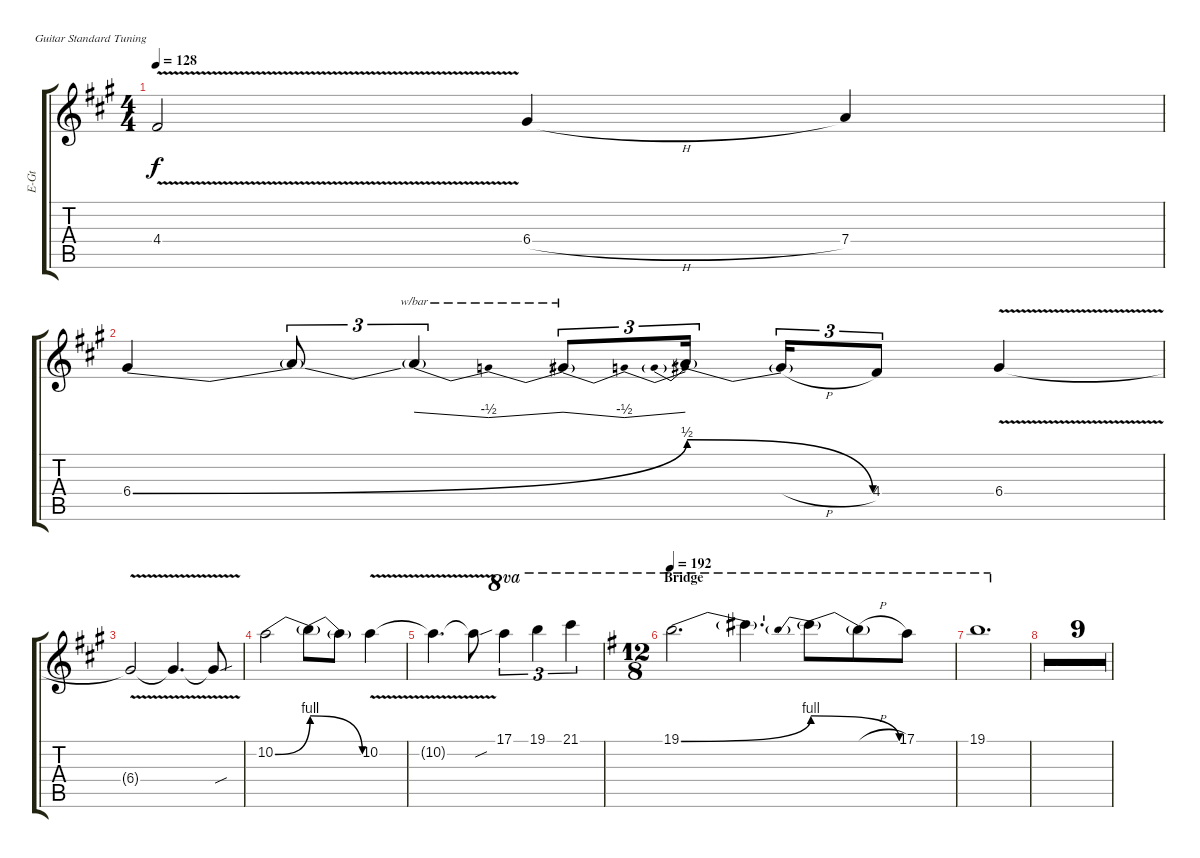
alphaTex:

\defaultSystemsLayout 4
\bracketExtendMode groupsimilarinstruments
\otherSystemsTrackNameOrientation horizontal
\track ("Lead Guitar" "E-Gt") {multiBarRest instrument distortionguitar}
\staff {score tabs}
\tuning (E4 B3 G3 D3 A2 E2)
\ts (4 4)
\tempo 128
\clef g2
\ks a
4.4{v t acc #}.2{dy f} 6.4{h acc #}.4 7.4{acc forcenatural}.4 |
6.4{be (bend 0 0 14.399999999999999 2) acc #}.4 6.4{t}.8{tu (3 2)} 6.4{t}.4{tu (3 2) tbe (dip default 0 0 13.799999999999999 -2 15 -2 30 0)} 6.4{t acc #}.8{tu (3 2) tbe (dip default 0 0 13.799999999999999 -2 15 -2 30 0)} 6.4{be (prebendrelease 0 2 59.4 0) t}.16{tu (3 2)} 6.4{h t acc #}.16{tu (3 2)} 4.4{acc #}.8{tu (3 2)} 6.4{v acc #}.4 |
6.4{v t acc #}.2 6.4{v t acc #}.4{d} 6.4{v sou t acc #}.8 |
10.2{be (bend 0 0 15 4) acc forcenatural}.2 10.2{be (release 0 4 30 0) t}.8 10.2{t acc forcenatural}.8 10.2{v acc forcenatural}.4 |
10.2{v t acc forcenatural}.4{d} 10.2{v sou t acc forcenatural}.8 17.1{acc forcenatural}.4{tu (3 2) ot 8va} 19.1{acc forcenatural}.4{tu (3 2) ot 8va} 21.1{acc #}.4{tu (3 2) ot 8va} |
\ts (12 8)
\beaming (8 3 3 3 3)
\section ("" "Bridge")
\tempo 192
\ks g
19.1{be (bend 0 0 15 4) acc forcenatural}.2{d ot 8va} 19.1{t}.4{d ot 8va} 19.1{be (prebendrelease 0 4 59.4 0) t}.8{ot 8va} 19.1{h t acc forcenatural}.8{ot 8va} 17.1{acc forcenatural}.8{ot 8va} |
19.1{acc forcenatural}.1{d ot 8va} |
r.1{d} |
r.1{d} |
r.1{d} |
r.1{d} |
r.1{d} |
r.1{d} |
r.1{d} |
r.1{d} |
r.1{d}
